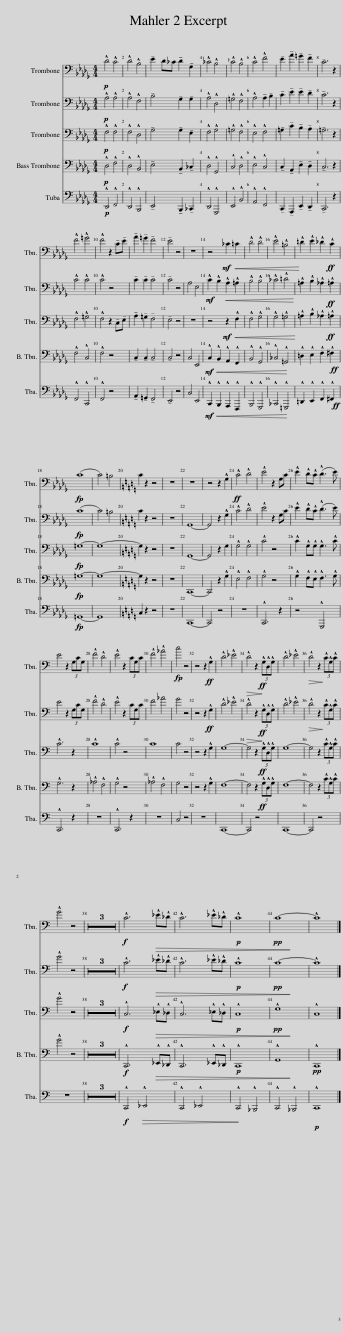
X:1
%%score 1 2 3 4 5
L:1/8
M:4/4
I:linebreak $
K:Db
V:1 bass
V:2 bass
V:3 bass
V:4 bass
V:5 bass
V:1
!p! !^!D4 !^!C4 | !^!D4 !^!B,4 | !tenuto!E2 D_C !tenuto!D2 !tenuto!G,2 | !^!_C4 !breath!!^!B,4 | !^!C4 !^!B,4 | %5
 !^!C4 !^!F4 | !tenuto!E2 !tenuto!A2 !tenuto!=G2 !tenuto!F2 | !tenuto!C6 z2 |$ !^!F4 !^!=G4 | !^!F4 z2 !tenuto!C!tenuto!E | %10
 !tenuto!A2 !tenuto!=G2 !tenuto!F4 | !tenuto!E4 z4 | z8 | z4!mf! _C2!<(! =C2!<)! | !^!D4 !^!D4 | %15
 !^!E4 !^!=B,4 | !^!=D2 !^!E2 !^!_D2!ff! !^!C2 |$ (C8 | C4) =B,4 |[K:C] C2 z2 z4 | %20
 z8 | z8 | z4 z2 !^!G,2 |!ff! !^!C4 !^!D4 | !^!E4 z2 G,C | %25
 !^!E2 !^!D!^!C (!^!D3 E) |$ E4 z2 (3G,CG, | !^!F4 !^!D4 | !^!E4 z2 (3CG,C | !^!F4 !^!_A4 | %30
 c4 z4 | z4 z2!ff! !^!G,2 | !^!D4 !^!_E4 |!>(! !^!D4 z2!ff! (3!^!G,!^!D,!^!G,!>)! | !^!D4 !^!_E4 | %35
!>(! !^!D4 z2 (3!^!C!^!G,!^!C!>)! |$ !^!G4 z4 | z8 | z8 | z8 | %40
!f! !^!C6!>(! !^!_E!^!_D!>)! | !^!C6 !^!_E!^!_D |!p! !^!C8 |!pp! C8- | !^!C8 |] %45
V:2
!p! !^!A,4 !^!A,4 | !^!A,4 !^!F,4 | !tenuto!B,4 !tenuto!G,2 !tenuto!G,2 | !^!A,4 !^!D,4 | !^!=G,4 !^!F,4 | %5
 !^!A,4 !tenuto!A,2 !tenuto!B,2 | !tenuto!C2 !tenuto!E2 !tenuto!E2 !tenuto!D2 | !tenuto!C6 z2 |$ !^!C4 !^!C4 | !^!C4 z4 | %10
 !tenuto!C2 !tenuto!C2 !tenuto!C4 | !tenuto!C4 z4 | A,4 E,4 |!mf! !^!C2 !^!B,2!<(! !^!A,2 !^!=A,2!<)! | !^!B,4 !^!B,4 | %15
 !^!_C4 !^!=D4 | !^!=A,2 !^!B,2 !^!_A,2!ff! !^!=A,2 |$ (C8 | C4) =B,4 |[K:C] C2 z2 z4 | %20
 z8 | G,,8- | G,,4 z2 !^!G,2 | !^!C4 !^!D4 | !^!E4 z2 G,C | %25
 !^!E2 !^!D!^!C (!^!D3 E) |$ E4 z2 (3G,CG, | !^!F4 !^!D4 | !^!E4 z2 (3CG,C | F4 _A4 | %30
 G4 z4 | z4 z2!ff! !^!G,2 | !^!D4 !^!_E4 |!>(! !^!D4 z2!ff! (3!^!G,!^!D,!^!G,!>)! | !^!D4 !^!_E4 | %35
!>(! !^!D4 z2 (3!^!C!^!G,!^!C!>)! |$ !^!G4 z4 | z8 | z8 | z8 | %40
!f! !^!C6!>(! !^!_E!^!_D!>)! | !^!C6 !^!_E!^!_D |!p! !^!C8 |!pp! C8- | !^!C8 |] %45
V:3
!p! !^!F,4 !^!F,4 | !^!F,4 !^!D,4 | !tenuto!G,4 !tenuto!G,2 !tenuto!E,2 | !^!F,4 !^!G,4 | !^!=G,4 !^!F,4 | %5
 !^!E,4 !^!F,4 | !tenuto!=G,2 !tenuto!C2 !tenuto!B,2 !tenuto!A,2 | !tenuto!=G,6 z2 |$ !^!F,4 !^!=G,4 | !^!F,4 z2 !tenuto!C,!tenuto!E, | %10
 !tenuto!A,2 !tenuto!=G,2 !tenuto!F,4 | !tenuto!E,4 z4 | z8 | z4!mf! z2!<(! !^!F,2!<)! | !^!F,4 !^!G,4 | %15
 !^!G,4 !^!=G,4 | !^!=A,2 !^!B,2 !^!_A,2!ff! !^!=A,2 |$ =G,8- | G,8- |[K:C] G,2 z2 z4 | %20
 z8 | G,,8- | G,,4 z2 G,2 | !^!G,4 !^!G,4 | !^!C4 z4 | %25
 !^!C2 !^!G,!^!G, !^!G,3 !^!C |$ !^!C6 z2 | !^!C8 | !^!C4 z4 | C8 | %30
 C4 z4 | z4 z2 !^!G,2 | G,8- | G,4 z2!ff! (3!^!G,!^!D,!^!G, | G,8- | %35
 G,4 z2 (3!^!C!^!G,!^!C |$ !^!G4 z4 | z8 | z8 | z8 | %40
!f! !^!C,6!>(! !^!_E,!^!_D,!>)! | !^!C,6 !^!_E,!^!_D, |!p! !^!C,8 |!pp! !^!G,8 | !^!C,8 |] %45
V:4
!p! !^!D,4 !^!F,4 | !^!D,4 !^!B,,4 | !tenuto!E,4 !tenuto!B,,2 !tenuto!_C,2 | !^!D,4 !^!G,,4 | !^!C,4 !^!D,4 | %5
 !^!E,4 !^!C,4 | !tenuto!C,2 !tenuto!A,,2 !tenuto!E,2 !tenuto!D,2 | !tenuto!C,6 z2 |$ !^!F,4 !^!C,4 | !^!F,4 z4 | %10
 !tenuto!C,2 !tenuto!C,2 !tenuto!C,4 | !tenuto!C,4 z4 | C,4 E,,4 |!mf! !^!C,2!<(! !^!B,,2 !^!A,,2 !^!F,,2!<)! | !^!B,,4 !^!G,,4 | %15
 !^!_C,4 !^!=G,,4 | !^!=D,2 !^!E,2 !^!F,2!ff! !^!^F,2 |$ =G,8- | G,8- |[K:C] G,2 z2 z4 | %20
 z8 | C,,8- | C,,4 z2 !^!G,2 | !^!E,4 !^!F,4 | !^!G,4 z4 | %25
 !^!G,2 !^!F,!^!E, !^!F,3 !^!G, |$ !^!G,6 z2 | !^!_A,4 !^!F,4 | !^!G,4 z4 | !^!_A,4 !^!F,4 | %30
 G,4 z4 | z4 z2 !^!G,2 | F,8- | F,4 z2!ff! (3!^!G,!^!D,!^!G, | F,8- | %35
 F,4 z2 (3!^!C!^!G,!^!C |$ !^!G4 z4 | z8 | z8 | z8 | %40
!f! !^!C,,6!>(! !^!_E,,!^!_D,,!>)! | !^!C,,6 !^!_E,,!^!_D,, |!p! !^!C,,8 | !^!G,,8 |!pp! !^!C,,8 |] %45
V:5
!p! !^!D,,4 !^!F,,4 | !^!D,,4 !^!B,,,4 | !tenuto!E,,4 !tenuto!B,,,2 !tenuto!_C,,2 | !^!D,,4 !^!G,,,4 | !^!E,,4 !^!B,,4 | %5
 !^!A,,4 !^!F,,4 | !tenuto!C,,2 !tenuto!A,,,2 !tenuto!E,,2 !tenuto!D,,2 | !tenuto!C,,6 z2 |$ !^!F,,4 !^!C,,4 | !^!F,,4 z4 | %10
 !tenuto!A,,2 !tenuto!=G,,2 !tenuto!F,,4 | !tenuto!E,,4 z4 | C,4 E,,4 |!mf! !^!C,,2!<(! !^!B,,,2 !^!A,,,2 !^!F,,,2!<)! | !^!B,,,4 !^!G,,,4 | %15
 !^!_C,,4 !^!=G,,,4 | !^!=D,,2 !^!E,,2 !^!F,,2!ff! !^!^F,,2 |$ =G,,8- | G,,8 |[K:C] C,2 z2 z4 | %20
 z8 | C,,8- | C,,4 z4 | z8 | !^!C,,6 z2 | %25
 z4 !^!G,,,4 |$ !^!C,,6 z2 | z8 | !^!C,,6 z2 | z8 | %30
 C,4 z4 | z8 | C,,8- | C,,4 z4 | C,,8- | %35
 C,,4 z4 |$ z8 | z8 | z8 | z8 | %40
!f! !^!C,,4!>(! !^!_E,,4!>)! | !^!C,,4 !^!_E,,4 | !^!C,,4 !^!_B,,,4 | !^!C,,4 !^!_B,,,4 |!p! !^!C,,8 |] %45
